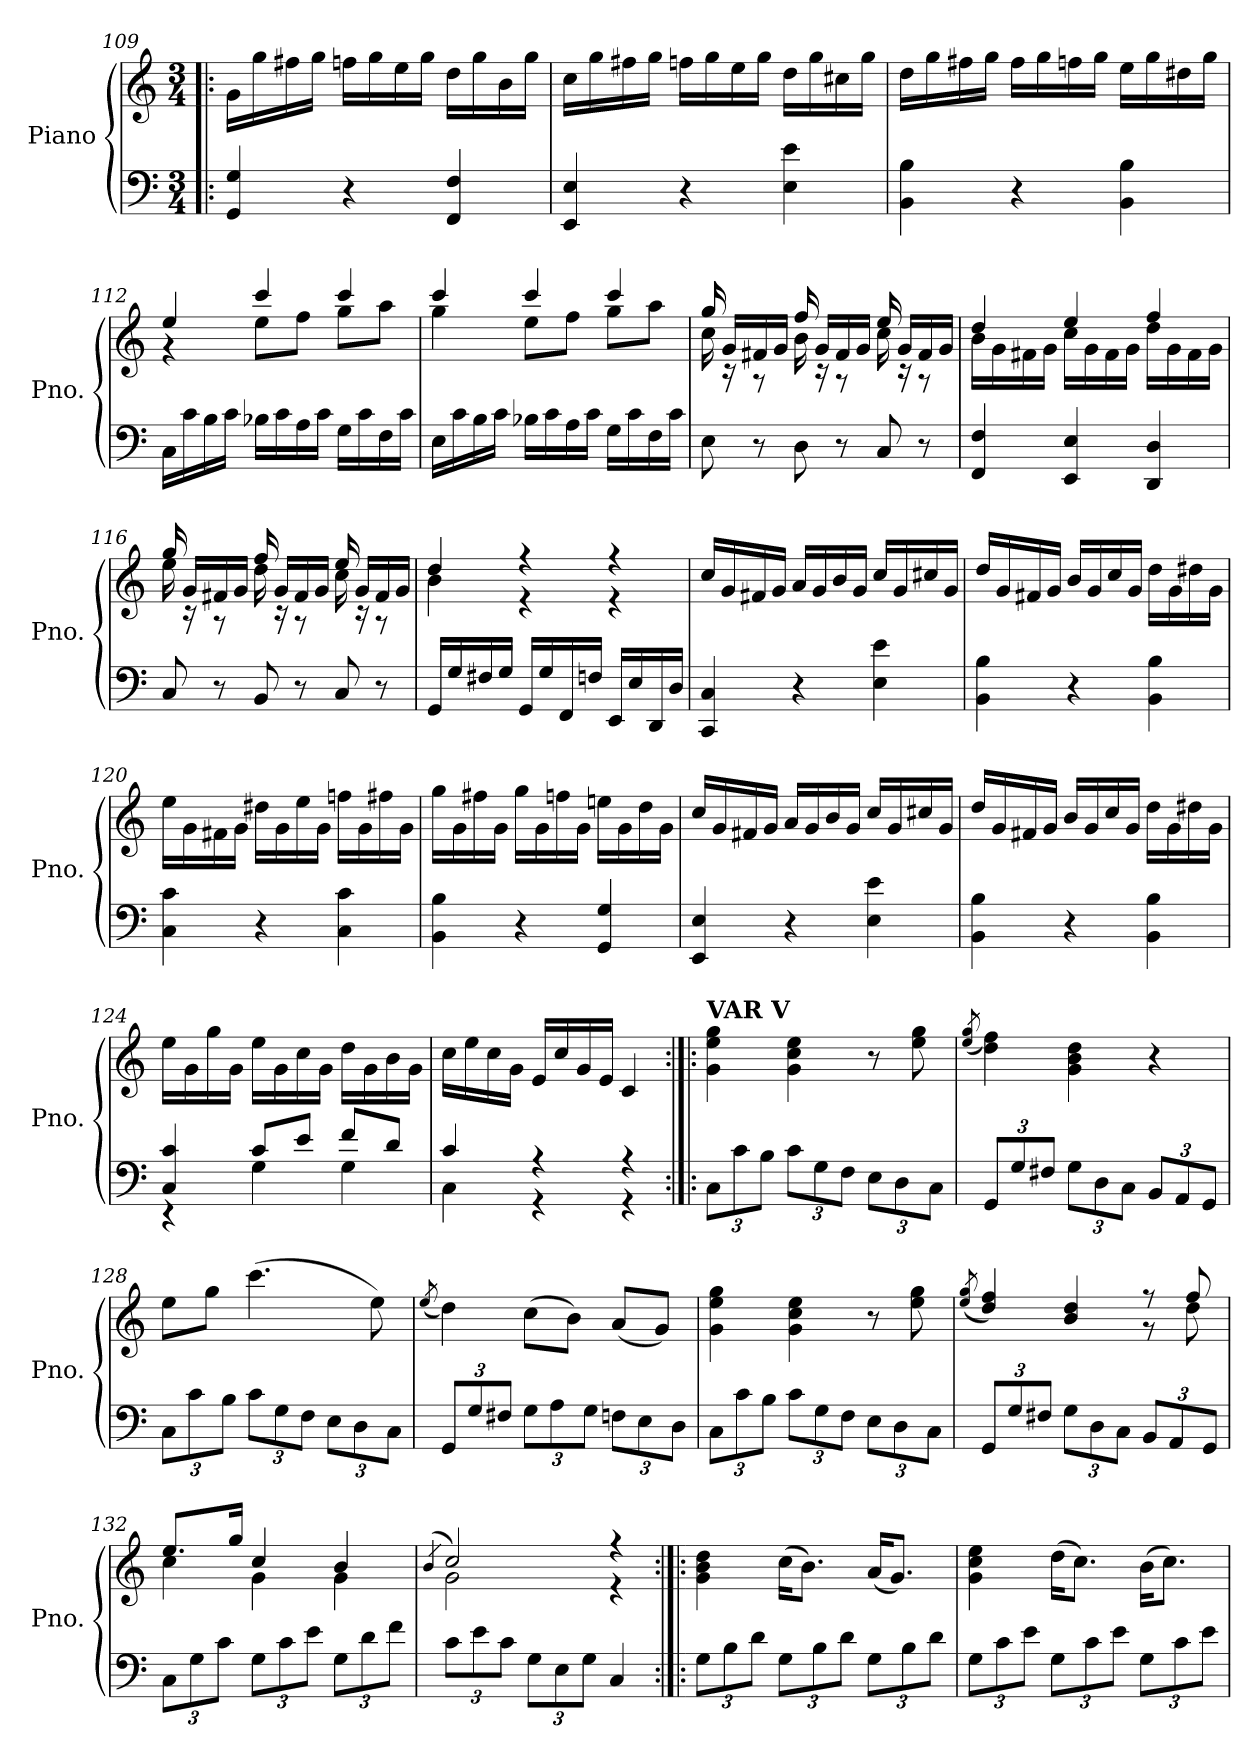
**kern	**kern
*part1	*part1
*staff2	*staff1
*I"Piano	*
*I'Pno.	*
*clefF4	*clefG2
*k[]	*k[]
*M3/4	*M3/4
=109!|:	=109!|:
4GG/ 4G/	16g\LL
.	16gg\
.	16ff#X\
.	16gg\JJ
4r	16ffn\LL
.	16gg\
.	16ee\
.	16gg\JJ
4FF/ 4F/	16dd\LL
.	16gg\
.	16b\
.	16gg\JJ
=110	=110
4EE/ 4E/	16cc\LL
.	16gg\
.	16ff#X\
.	16gg\JJ
4r	16ffn\LL
.	16gg\
.	16ee\
.	16gg\JJ
4E\ 4e\	16dd\LL
.	16gg\
.	16cc#X\
.	16gg\JJ
!!LO:LB:g=z
=111	=111
4BB\ 4B\	16dd\LL
.	16gg\
.	16ff#X\
.	16gg\JJ
4r	16ff#\LL
.	16gg\
.	16ffn\
.	16gg\JJ
4BB\ 4B\	16ee\LL
.	16gg\
.	16dd#X\
.	16gg\JJ
=112	=112
*	*^
16C\LL	4ee/	4r
16c\	.	.
16B\	.	.
16c\JJ	.	.
16B-X\LL	4ccc/	8ee\L
16c\	.	.
16A\	.	8ff\J
16c\JJ	.	.
16G\LL	4ccc/	8gg\L
16c\	.	.
16F\	.	8aa\J
16c\JJ	.	.
=113	=113	=113
16E\LL	4ccc/	4gg\
16c\	.	.
16B\	.	.
16c\JJ	.	.
16B-X\LL	4ccc/	8ee\L
16c\	.	.
16A\	.	8ff\J
16c\JJ	.	.
16G\LL	4ccc/	8gg\L
16c\	.	.
16F\	.	8aa\J
16c\JJ	.	.
!!LO:LB:g=z	!!
=114	=114	=114
8E\	16gg/	16cc\
.	16g/LL	16r
8r	16f#X/	8r
.	16g/JJ	.
8D\	16ff/	16b\
.	16g/LL	16r
8r	16f#/	8r
.	16g/JJ	.
8C/	16ee/	16cc\
.	16g/LL	16r
8r	16f#/	8r
.	16g/JJ	.
=115	=115	=115
4FF/ 4F/	4dd/	16b\LL
.	.	16g\
.	.	16f#X\
.	.	16g\JJ
4EE/ 4E/	4ee/	16cc\LL
.	.	16g\
.	.	16f#\
.	.	16g\JJ
4DD/ 4D/	4ff/	16dd\LL
.	.	16g\
.	.	16f#\
.	.	16g\JJ
=116	=116	=116
8C/	16gg/	16ee\
.	16g/LL	16r
8r	16f#X/	8r
.	16g/JJ	.
8BB/	16ff/	16dd\
.	16g/LL	16r
8r	16f#/	8r
.	16g/JJ	.
8C/	16ee/	16cc\
.	16g/LL	16r
8r	16f#/	8r
.	16g/JJ	.
!!LO:LB:g=z	!!
=117	=117	=117
16GG/LL	4dd/	4b\
16G/	.	.
16F#X/	.	.
16G/JJ	.	.
16GG/LL	4r	4r
16G/	.	.
16FF/	.	.
16Fn/JJ	.	.
16EE/LL	4r	4r
16E/	.	.
16DD/	.	.
16D/JJ	.	.
*	*v	*v
=118	=118
4CC/ 4C/	16cc/LL
.	16g/
.	16f#X/
.	16g/JJ
4r	16a/LL
.	16g/
.	16b/
.	16g/JJ
4E\ 4e\	16cc/LL
.	16g/
.	16cc#X/
.	16g/JJ
=119	=119
4BB\ 4B\	16dd/LL
.	16g/
.	16f#X/
.	16g/JJ
4r	16b/LL
.	16g/
.	16cc/
.	16g/JJ
4BB\ 4B\	16dd\LL
.	16g\
.	16dd#X\
.	16g\JJ
!!LO:LB:g=z
=120	=120
4C\ 4c\	16ee\LL
.	16g\
.	16f#X\
.	16g\JJ
4r	16dd#X\LL
.	16g\
.	16ee\
.	16g\JJ
4C\ 4c\	16ffn\LL
.	16g\
.	16ff#X\
.	16g\JJ
=121	=121
4BB\ 4B\	16gg\LL
.	16g\
.	16ff#X\
.	16g\JJ
4r	16gg\LL
.	16g\
.	16ffn\
.	16g\JJ
4GG/ 4G/	16een\LL
.	16g\
.	16dd\
.	16g\JJ
=122	=122
4EE/ 4E/	16cc/LL
.	16g/
.	16f#X/
.	16g/JJ
4r	16a/LL
.	16g/
.	16b/
.	16g/JJ
4E\ 4e\	16cc/LL
.	16g/
.	16cc#X/
.	16g/JJ
!!LO:PB:g=z
=123	=123
4BB\ 4B\	16dd/LL
.	16g/
.	16f#X/
.	16g/JJ
4r	16b/LL
.	16g/
.	16cc/
.	16g/JJ
4BB\ 4B\	16dd\LL
.	16g\
.	16dd#X\
.	16g\JJ
=124	=124
*^	*
4C/ 4c/	4r	16ee\LL
.	.	16g\
.	.	16gg\
.	.	16g\JJ
8c/L	4G\	16ee\LL
.	.	16g\
8e/J	.	16cc\
.	.	16g\JJ
8f/L	4G\	16dd\LL
.	.	16g\
8d/J	.	16b\
.	.	16g\JJ
=125	=125	=125
4c/	4C\	16cc\LL
.	.	16ee\
.	.	16cc\
.	.	16g\JJ
4r	4r	16e/LL
.	.	16cc/
.	.	16g/
.	.	16e/JJ
4r	4r	4c/
*v	*v	*
=126:|!|:	=126:|!|:
*Xbrackettup	*
*^	*
!	!	!LO:TX:a:B:t=VAR V
*v	*v	*
12C\L	4g\ 4ee\ 4gg\
12c\	.
12B\J	.
12c\L	4g\ 4cc\ 4ee\
12G\	.
12F\J	.
12E\L	8r
12D\	.
.	8ee\ 8gg\
12C\J	.
!!LO:LB:g=z
=127	=127
.	(<8qee/ 8qgg/
12GG/L	4dd\ 4ff\)
12G/	.
12F#X/J	.
12G\L	4g\ 4b\ 4dd\
12D\	.
12C\J	.
12BB/L	4r
12AA/	.
12GG/J	.
=128	=128
12C\L	8ee\L
12c\	.
.	8gg\J
12B\J	.
12c\L	(>4.ccc\
12G\	.
12F\J	.
12E\L	.
12D\	.
.	8ee\)
12C\J	.
=129	=129
.	(<8qee/
12GG/L	4dd\)
12G/	.
12F#X/J	.
12G\L	(>8cc\L
12A\	.
.	8b\J)
12G\J	.
12Fn\L	(<8a/L
12E\	.
.	8g/J)
12D\J	.
=130	=130
12C\L	4g\ 4ee\ 4gg\
12c\	.
12B\J	.
12c\L	4g\ 4cc\ 4ee\
12G\	.
12F\J	.
12E\L	8r
12D\	.
.	8ee\ 8gg\
12C\J	.
!!LO:LB:g=z
=131	=131
.	(<8qee/ 8qgg/
*	*^
12GG/L	4dd/ 4ff/)	2ryy
12G/	.	.
12F#X/J	.	.
12G\L	4b/ 4dd/	.
12D\	.	.
12C\J	.	.
12BB/L	8r	8r
12AA/	.	.
.	8ff/	8dd\
12GG/J	.	.
=132	=132	=132
12C\L	8.ee/L	4cc\
12G\	.	.
12c\J	.	.
.	16gg/Jk	.
12G\L	4cc/	4g\
12c\	.	.
12e\J	.	.
12G\L	4b/	4g\
12d\	.	.
12f\J	.	.
=133	=133	=133
.	(<4qb/	.
12c\L	2cc/)	2g\
12e\	.	.
12c\J	.	.
12G\L	.	.
12E\	.	.
12G\J	.	.
4C/	4r	4r
*	*v	*v
=134:|!|:	=134:|!|:
12G\L	4g\ 4b\ 4dd\
12B\	.
12d\J	.
12G\L	(>16cc\KL
.	8.b\J)
12B\	.
12d\J	.
12G\L	(<16a/KL
.	8.g/J)
12B\	.
12d\J	.
!!LO:LB:g=z
=135	=135
12G\L	4g\ 4cc\ 4ee\
12c\	.
12e\J	.
12G\L	(>16dd\KL
.	8.cc\J)
12c\	.
12e\J	.
12G\L	(>16b\KL
.	8.cc\J)
12c\	.
12e\J	.
=	=
*-	*-
